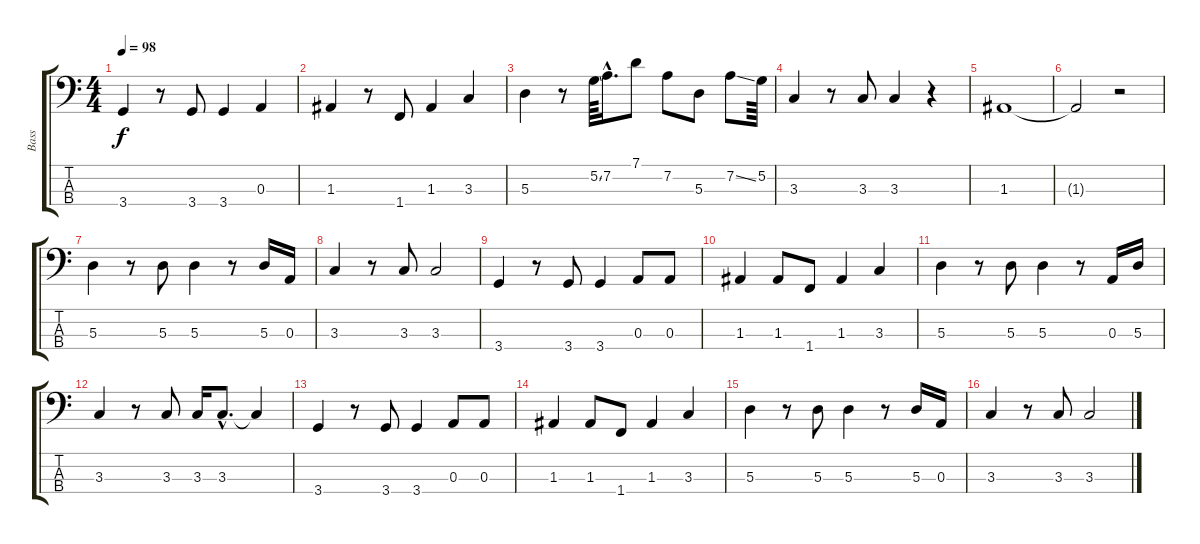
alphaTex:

\track ("Bass" "Bass") {instrument fretlessbass}
\staff {score tabs}
\tuning (G2 D2 A1 E1) {hide}
\ts (4 4)
\tempo 98
\clef f4
\ks c
3.4.4{dy f} r.8 3.4.8 3.4.4 0.3.4 |
1.3.4 r.8 1.4.8 1.3.4 3.3.4 |
5.3.4 r.8 5.2{ss}.64 7.2{hac}.16{d} 7.1.8 7.2.8 5.3.8 7.2{ss}.8 5.2.64 |
3.3.4 r.8 3.3.8 3.3.4 r.4 |
1.3.1 |
1.3{t}.2 r.2 |
5.3.4 r.8 5.3.8 5.3.4 r.8 5.3.16 0.3.16 |
3.3.4 r.8 3.3.8 3.3.2 |
3.4.4 r.8 3.4.8 3.4.4 0.3.8 0.3.8 |
1.3.4 1.3.8 1.4.8 1.3.4 3.3.4 |
5.3.4 r.8 5.3.8 5.3.4 r.8 0.3.16 5.3.16 |
3.3.4 r.8 3.3.8 3.3.16 3.3{hac}.8{d} 3.3{t}.4 |
3.4.4 r.8 3.4.8 3.4.4 0.3.8 0.3.8 |
1.3.4 1.3.8 1.4.8 1.3.4 3.3.4 |
5.3.4 r.8 5.3.8 5.3.4 r.8 5.3.16 0.3.16 |
3.3.4 r.8 3.3.8 3.3.2
